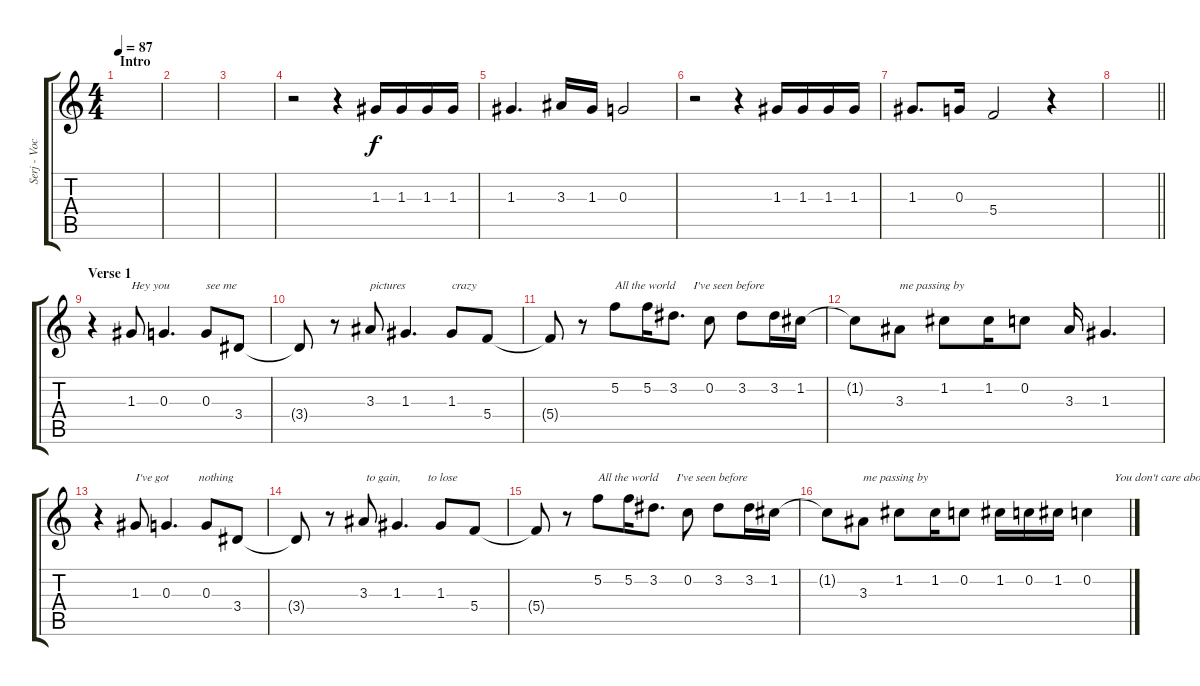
\track ("Serj - Vocal" "Serj - Voc") {instrument overdrivenguitar}
\staff {score tabs}
\tuning (E4 C4 G3 C3 G2 C2) {hide}
\ts (4 4)
\section ("" "Intro")
\tempo 87
\clef g2
\ks c
|
|
|
r.2 r.4 1.3.16 1.3.16 1.3.16 1.3.16 |
1.3.4{d} 3.3.16 1.3.16 0.3.2 |
r.2 r.4 1.3.16 1.3.16 1.3.16 1.3.16 |
1.3.8{d} 0.3.16 5.4.2 r.4 |
\barLineRight lightlight
|
\section ("" "Verse 1")
r.4 1.3.8{txt "Hey you" dy f} 0.3.4{d} 0.3.8{txt "see me"} 3.4.8 |
3.4{t}.8 r.8 3.3.8{txt "pictures"} 1.3.4{d} 1.3.8{txt "crazy"} 5.4.8 |
5.4{t}.8 r.8 5.2.8{txt "All the world      I've seen before "} 5.2.16 3.2.8{d} 0.2.8 3.2.8 3.2.16 1.2.16 |
1.2{t}.8 3.3.8{txt "me passing by "} 1.2.8 1.2.16 0.2.8 3.3.16 1.3.4{d} |
r.4 1.3.8{txt "I've got          nothing"} 0.3.4{d} 0.3.8 3.4.8 |
3.4{t}.8 r.8 3.3.8{txt " to gain,         to lose "} 1.3.4{d} 1.3.8 5.4.8 |
5.4{t}.8 r.8 5.2.8{txt "All the world      I've seen before "} 5.2.16 3.2.8{d} 0.2.8 3.2.8 3.2.16 1.2.16 |
1.2{t}.8 3.3.8{txt "me passing by "} 1.2.8 1.2.16 0.2.8 1.2.16 0.2.16 1.2.16 0.2.4{txt "         You don't care about how I feel "}
